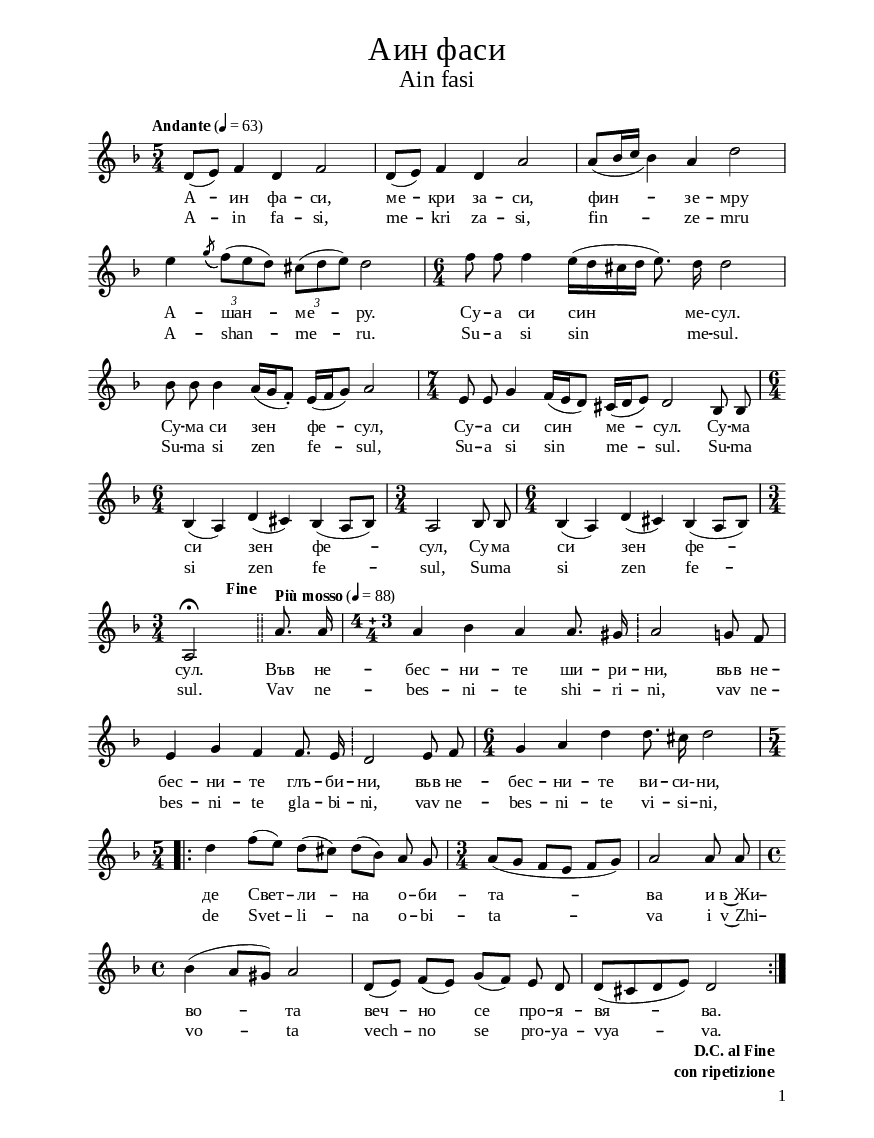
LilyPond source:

\version "2.22.1"

% include paper part and global functions
\include "include/globals.ily"

\bookpart {
  \include "include/bookpart-paper.ily"
  \score {
    \include "include/score-layout.ily"

    \new Voice \relative c' {
      \clef treble
      \key d \minor

      \time 5/4
      \tempoFunc "Andante" 4 "63"
      \autoBeamOff
      d8 ( [ e8 ) ]
      f4  d4  f2 | % 2
      d8 ( [  e8 ) ]  f4  d4  a'2
      | % 3
      \stemUp \slurDown a8 ( [ bes16 c16 ] \stemNeutral \slurNeutral bes4
      )  a4 d2 \break | % 4
      e4
      \times 2/3  {
        \once \omit TupletBracket
        \acciaccatura {  g8*3/2 ( } f8 ) ( [
        e8 d8 ) ]
      }

      \times 2/3  {
        cis8 ( [ d8 e8 ) ]
      }
      d2 | % 5
      \time 6/4  | % 5
      f8  f8  f4 e16 ( [
      d16 cis16 d16 ] e8.
      )  d16 d2 \break | % 6
      bes8  bes8  bes4  a16 ( [
      g16  f8 ) -. ]  e16 ( [  f16
      g8 ) ]  a2 | % 7
      \time 7/4  | % 7
      e8  e8   g4  f16 ( [  e16
      d8 ) ]  cis16 ( [  d16  e8 ) ]
      d2  bes8  bes8  \break | % 8
      \time 6/4  | % 8
      bes4 (  a4 )  d4 (  cis4 )
      bes4 (  a8 [  bes8 ) ] | % 9
      \time 3/4  | % 9
      a2  bes8   bes8  |
      \time 6/4  |
      bes4 (  a4 )  d4 (  cis4 )
      bes4 (  a8 [  bes8 ) ] \break | % 11
      \time 3/4  | % 11
      \tempo "                   Fine" a2 ^\fermata \bar "!!"
      \tempoFunc "Più mosso" 4 "88" a'8. a16 | % 12
      \compoundMeter #'((4 3 4 ))  | % 12
      a4 bes4  a4  a8.   gis16 \bar "!"
      a2  g8  f8 | \break % 13
      e4  g4  f4  f8. e16 % 14
      \bar "!" d2  e8 f8 | % 15
      \time 6/4 % 15
      g4  a4 d4 d8.
      cis16
      d2 |  \repeat volta 2 {
        \time 5/4  | % 16
        d4 f8 ( [ e8 ) ]
        d8 ( [ cis8 ) ] d8 [(bes8)] a8 g8 | % 17
        \time 3/4  | % 17
        a8 ( [  g8 ]  f8 [  e8 ]
        f8 [  g8 ) ] | % 18
        a2  a8 a8 \break | % 19

        \time 4/4  | % 19
        bes4 (  a8 [  gis8 ) ]  a2 |
        d,8 ( [  e8 ) ]  f8 ( [  e8 ) ]
        g8 [( f8 )]  e8  d8 | % 21
        d8 ( [  cis8  d8  e8 ) ]
        d2
      }

    }


    \addlyrics {
      A -- ин фа -- си, ме -- кри за --
      си, фин --   зе -- мру А -- шан
      --    ме --  ру. Су
      -- а си син     ме- --
      сул. Су -- ма си зен   фе
      --  сул, Су -- а си син
      ме --  сул. Су -- ма си
      зен  фе --  сул, Су --
      ма си  зен  фе  --
      сул. Във не -- бес -- ни -- те ши --
      ри -- ни, във не -- бес -- ни -- те
      глъ -- би -- ни, във не -- бес -- ни
      -- те ви -- си- -- ни, де Свет --
      ли -- на  о -- би -- та --
      ва и в~Жи -- во
      --  та веч -- но  се
      про -- я -- вя --   ва.
    }
    \addlyrics {
      A -- in fa -- si, me -- kri za --
      si, fin --   ze -- mru A -- shan
      --    me --  ru. Su
      -- a si sin     me --
      sul. Su -- ma si zen   fe
      --  sul, Su -- a si sin
      me --  sul. Su -- ma si
      zen  fe --  sul, Su --
      ma si  zen  fe  --
      sul. Vav ne -- bes -- ni -- te shi --
      ri -- ni, vav ne -- bes -- ni -- te
      gla -- bi -- ni, vav ne -- bes -- ni
      -- te vi -- si -- ni, de Svet --
      li -- na  o -- bi -- ta --
      va i v~Zhi -- vo
      --  ta vech -- no  se
      pro -- ya -- vya --   va.}

      \header {
        title = \titleFunc "Аин фаси" "Ain fasi"
      }

      \midi{}

    } % score

    \markup \dc-two "D.C. al Fine" "con ripetizione"

    \pageBreak
  

    % include foreign translation(s) of the song
    \version "2.22.1"

\markup \fill-line { \fontsize #deTitleFontSize "Ain fasi" }
\markup \null
\markup \null
\markup \fontsize #deCoupletFontSize {
  \hspace #16
  \override #`(baseline-skip . ,deCoupletBaselineSkip)

  \column {
    \line { " " }

 \line { " "Ain fasi, mekri sasi,}

 \line { " "fin semru, Aschan meru.}

 \line { " "Sua si sin mesul.}

 \line { " "Suma si sen fesul,}

 \line { " "Sua si sin mesul.}

 \line { " "Suma si sen fesul,}

 \line { " "Suma si sen fesul.}

 \line { " "}
 \line { " "In den himmlischen Weiten,}

 \line { " "in den himmlischen Tiefen,}

 \line { " "in den himmlischen Höhen,}

 \line { " "dort, wo das Licht wohnt}

 \line { " "und sich immerdar im Leben äußert. }


  }
}


  } % bookpart
